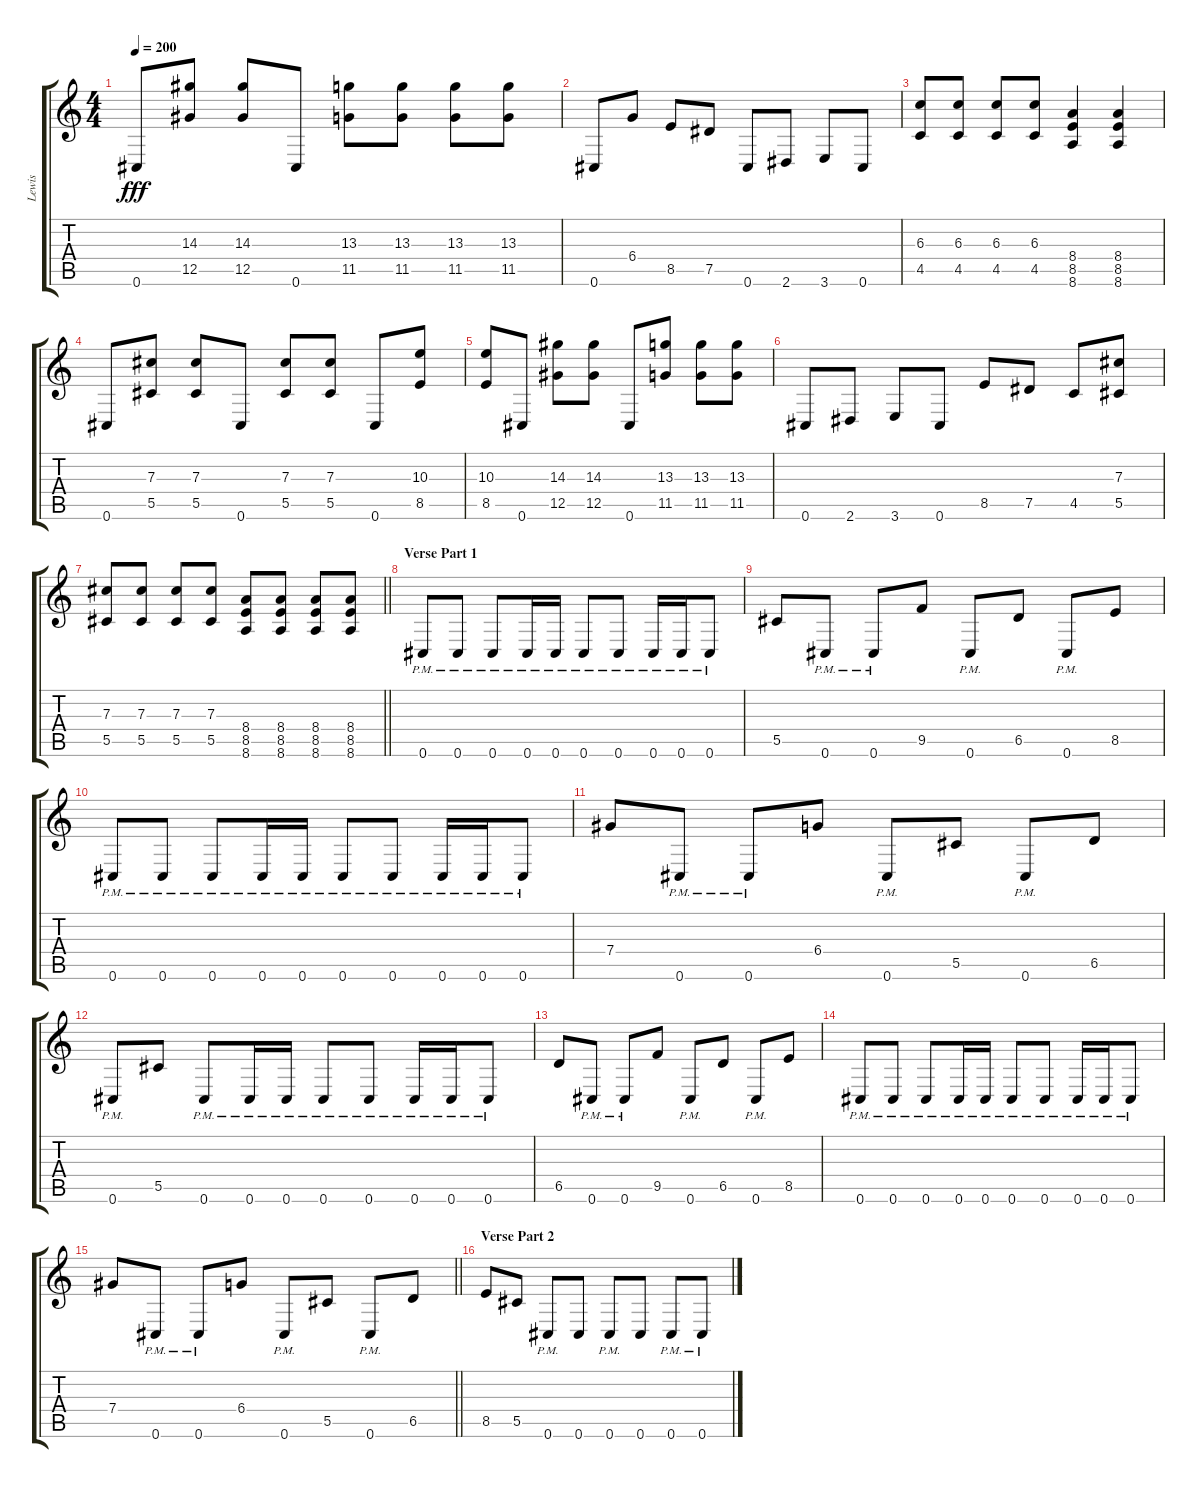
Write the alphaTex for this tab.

\track ("Lewis" "Lewis") {instrument distortionguitar}
\staff {score tabs}
\tuning (Eb4 Bb3 Gb3 Db3 Ab2 Db2) {hide}
\ts (4 4)
\tempo 200
\clef g2
\ks c
0.6.8{dy fff} (14.3 12.5).8 (14.3 12.5).8 0.6.8 (13.3 11.5).8 (13.3 11.5).8 (13.3 11.5).8 (13.3 11.5).8 |
0.6.8 6.4.8 8.5.8 7.5.8 0.6.8 2.6.8 3.6.8 0.6.8 |
(6.3 4.5).8 (6.3 4.5).8 (6.3 4.5).8 (6.3 4.5).8 (8.4 8.5 8.6).4 (8.4 8.5 8.6).4 |
0.6.8 (7.3 5.5).8 (7.3 5.5).8 0.6.8 (7.3 5.5).8 (7.3 5.5).8 0.6.8 (10.3 8.5).8 |
(10.3 8.5).8 0.6.8 (14.3 12.5).8 (14.3 12.5).8 0.6.8 (13.3 11.5).8 (13.3 11.5).8 (13.3 11.5).8 |
0.6.8 2.6.8 3.6.8 0.6.8 8.5.8 7.5.8 4.5.8 (7.3 5.5).8 |
\barLineRight lightlight
(7.3 5.5).8 (7.3 5.5).8 (7.3 5.5).8 (7.3 5.5).8 (8.4 8.5 8.6).8 (8.4 8.5 8.6).8 (8.4 8.5 8.6).8 (8.4 8.5 8.6).8 |
\section ("" "Verse Part 1")
0.6{pm}.8 0.6{pm}.8 0.6{pm}.8 0.6{pm}.16 0.6{pm}.16 0.6{pm}.8 0.6{pm}.8 0.6{pm}.16 0.6{pm}.16 0.6{pm}.8 |
5.5.8 0.6{pm}.8 0.6{pm}.8 9.5.8 0.6{pm}.8 6.5.8 0.6{pm}.8 8.5.8 |
0.6{pm}.8 0.6{pm}.8 0.6{pm}.8 0.6{pm}.16 0.6{pm}.16 0.6{pm}.8 0.6{pm}.8 0.6{pm}.16 0.6{pm}.16 0.6{pm}.8 |
7.4.8 0.6{pm}.8 0.6{pm}.8 6.4.8 0.6{pm}.8 5.5.8 0.6{pm}.8 6.5.8 |
0.6{pm}.8 5.5.8 0.6{pm}.8 0.6{pm}.16 0.6{pm}.16 0.6{pm}.8 0.6{pm}.8 0.6{pm}.16 0.6{pm}.16 0.6{pm}.8 |
6.5.8 0.6{pm}.8 0.6{pm}.8 9.5.8 0.6{pm}.8 6.5.8 0.6{pm}.8 8.5.8 |
0.6{pm}.8 0.6{pm}.8 0.6{pm}.8 0.6{pm}.16 0.6{pm}.16 0.6{pm}.8 0.6{pm}.8 0.6{pm}.16 0.6{pm}.16 0.6{pm}.8 |
\barLineRight lightlight
7.4.8 0.6{pm}.8 0.6{pm}.8 6.4.8 0.6{pm}.8 5.5.8 0.6{pm}.8 6.5.8 |
\section ("" "Verse Part 2")
8.5.8 5.5.8 0.6{pm}.8 0.6.8 0.6{pm}.8 0.6.8 0.6{pm}.8 0.6{pm}.8
